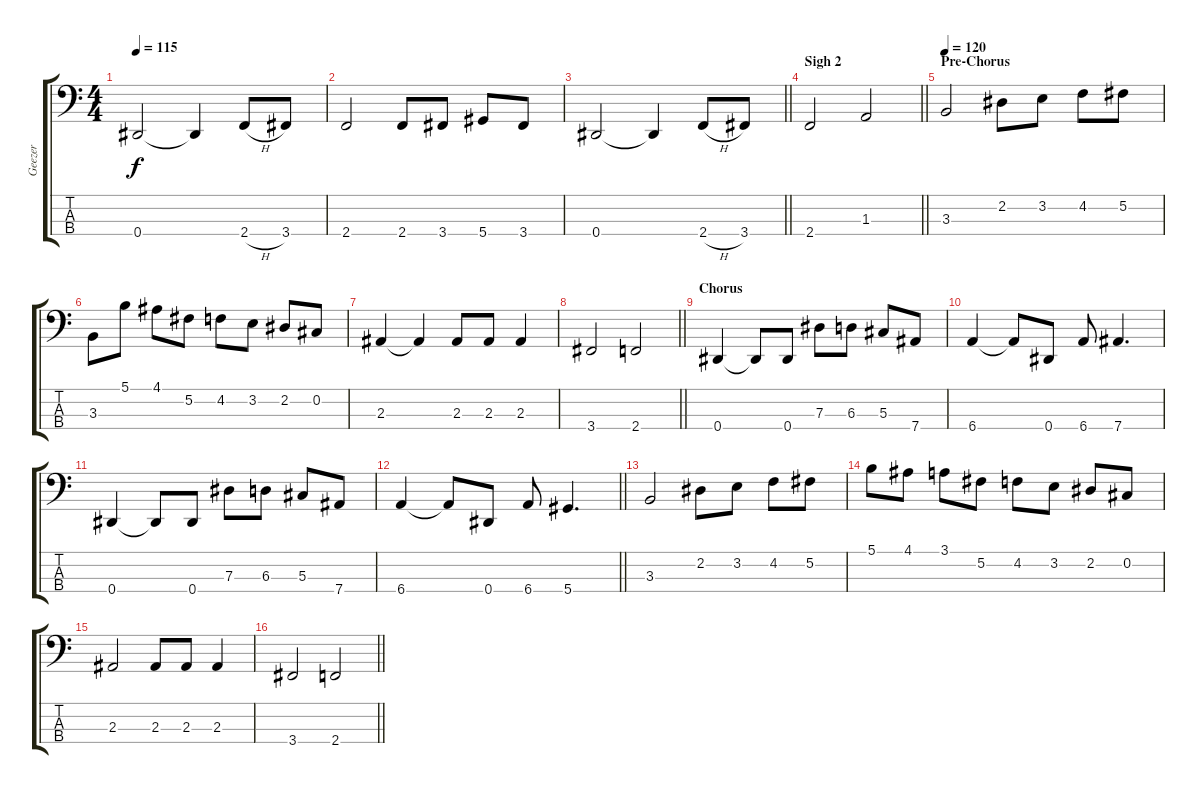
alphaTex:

\track ("Geezer" "Geezer") {instrument electricbassfinger}
\staff {score tabs}
\tuning (Gb2 Db2 Ab1 Eb1) {hide}
\ts (4 4)
\tempo 115
\clef f4
\ks c
0.4.2{dy f} 0.4{t}.4 2.4{h}.8 3.4.8 |
2.4.2 2.4.8 3.4.8 5.4.8 3.4.8 |
\barLineRight lightlight
0.4.2 0.4{t}.4 2.4{h}.8 3.4.8 |
\section ("" "Sigh 2")
\barLineRight lightlight
2.4.2 1.3.2 |
\section ("" "Pre-Chorus")
\tempo 120
3.3.2 2.2.8 3.2.8 4.2.8 5.2.8 |
3.3.8 5.1.8 4.1.8 5.2.8 4.2.8 3.2.8 2.2.8 0.2.8 |
2.3.4 2.3{t}.4 2.3.8 2.3.8 2.3.4 |
\barLineRight lightlight
3.4.2 2.4.2 |
\section ("" "Chorus")
0.4.4 0.4{t}.8 0.4.8 7.3.8 6.3.8 5.3.8 7.4.8 |
6.4.4 6.4{t}.8 0.4.8 6.4.8 7.4.4{d} |
0.4.4 0.4{t}.8 0.4.8 7.3.8 6.3.8 5.3.8 7.4.8 |
\barLineRight lightlight
6.4.4 6.4{t}.8 0.4.8 6.4.8 5.4.4{d} |
3.3.2 2.2.8 3.2.8 4.2.8 5.2.8 |
5.1.8 4.1.8 3.1.8 5.2.8 4.2.8 3.2.8 2.2.8 0.2.8 |
2.3.2 2.3.8 2.3.8 2.3.4 |
\barLineRight lightlight
3.4.2 2.4.2
